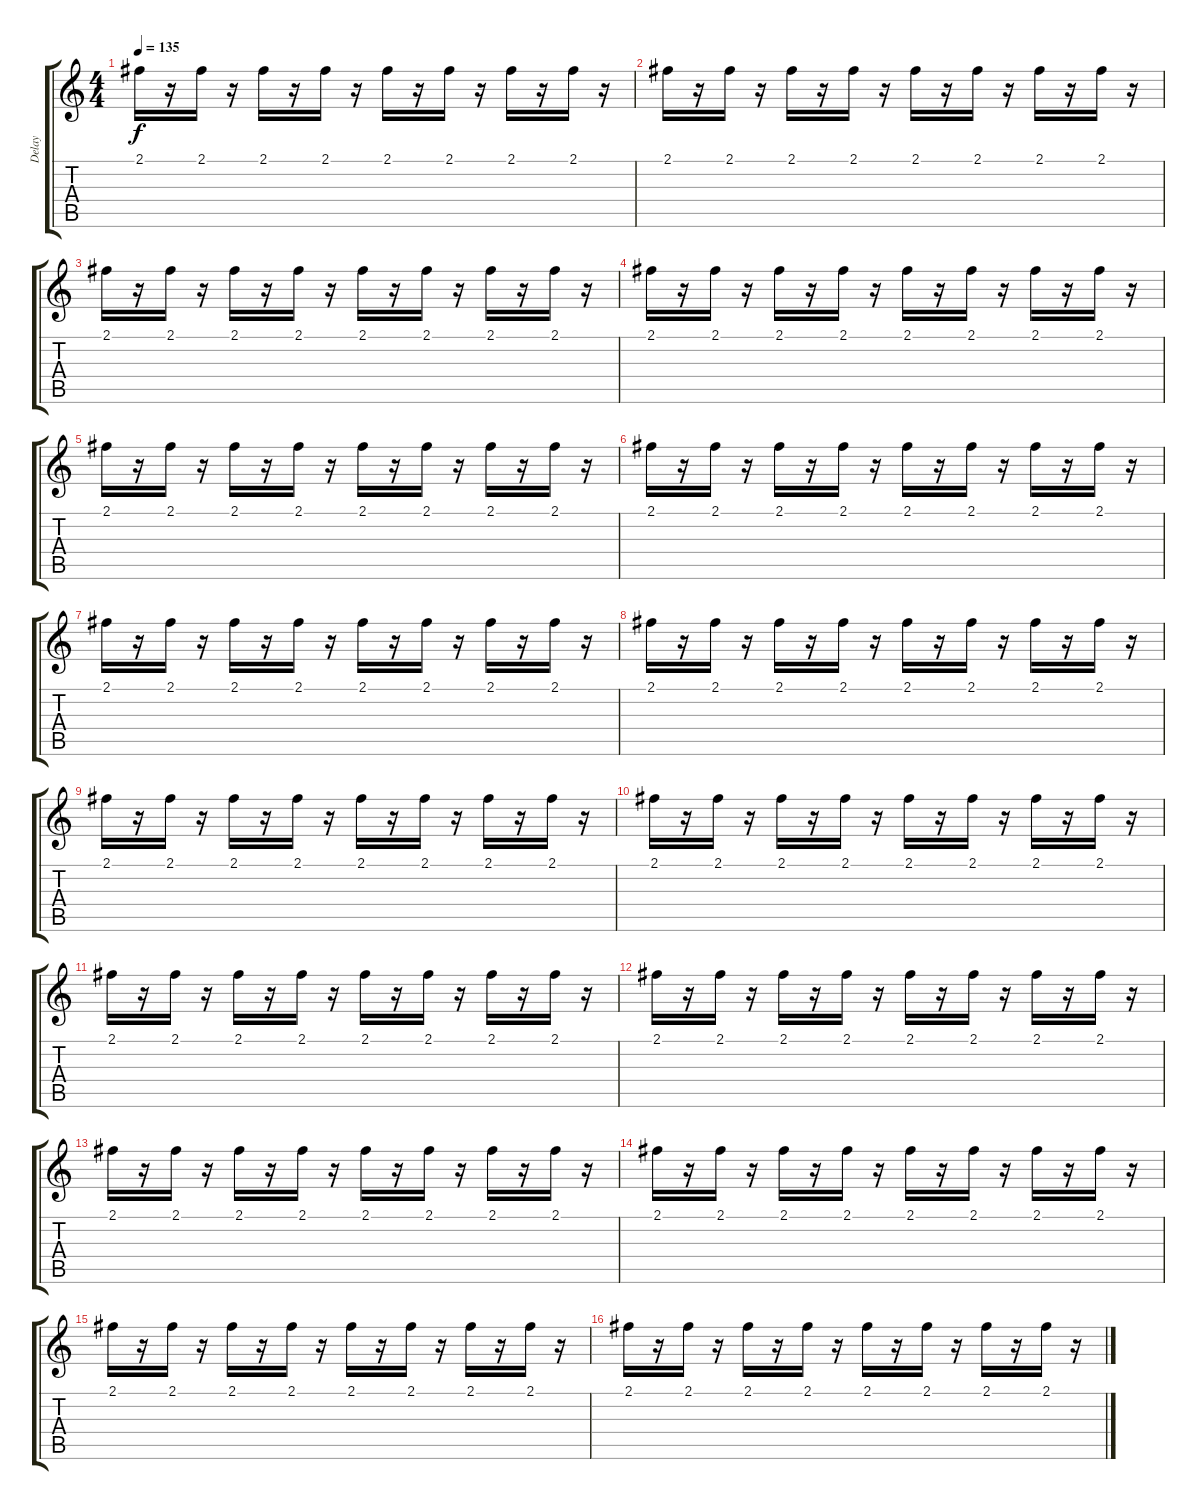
\track ("Delay" "Delay") {instrument overdrivenguitar}
\staff {score tabs}
\tuning (E4 B3 G3 D3 A2 E2) {hide}
\ts (4 4)
\tempo 135
\clef g2
\ks c
2.1.16{dy f instrument overdrivenguitar} r.16 2.1.16 r.16 2.1.16 r.16 2.1.16 r.16 2.1.16 r.16 2.1.16 r.16 2.1.16 r.16 2.1.16 r.16 |
2.1.16 r.16 2.1.16 r.16 2.1.16 r.16 2.1.16 r.16 2.1.16 r.16 2.1.16 r.16 2.1.16 r.16 2.1.16 r.16 |
2.1.16 r.16 2.1.16 r.16 2.1.16 r.16 2.1.16 r.16 2.1.16 r.16 2.1.16 r.16 2.1.16 r.16 2.1.16 r.16 |
2.1.16 r.16 2.1.16 r.16 2.1.16 r.16 2.1.16 r.16 2.1.16 r.16 2.1.16 r.16 2.1.16 r.16 2.1.16 r.16 |
2.1.16 r.16 2.1.16 r.16 2.1.16 r.16 2.1.16 r.16 2.1.16 r.16 2.1.16 r.16 2.1.16 r.16 2.1.16 r.16 |
2.1.16 r.16 2.1.16 r.16 2.1.16 r.16 2.1.16 r.16 2.1.16 r.16 2.1.16 r.16 2.1.16 r.16 2.1.16 r.16 |
2.1.16 r.16 2.1.16 r.16 2.1.16 r.16 2.1.16 r.16 2.1.16 r.16 2.1.16 r.16 2.1.16 r.16 2.1.16 r.16 |
2.1.16 r.16 2.1.16 r.16 2.1.16 r.16 2.1.16 r.16 2.1.16 r.16 2.1.16 r.16 2.1.16 r.16 2.1.16 r.16 |
2.1.16 r.16 2.1.16 r.16 2.1.16 r.16 2.1.16 r.16 2.1.16 r.16 2.1.16 r.16 2.1.16 r.16 2.1.16 r.16 |
2.1.16 r.16 2.1.16 r.16 2.1.16 r.16 2.1.16 r.16 2.1.16 r.16 2.1.16 r.16 2.1.16 r.16 2.1.16 r.16 |
2.1.16 r.16 2.1.16 r.16 2.1.16 r.16 2.1.16 r.16 2.1.16 r.16 2.1.16 r.16 2.1.16 r.16 2.1.16 r.16 |
2.1.16 r.16 2.1.16 r.16 2.1.16 r.16 2.1.16 r.16 2.1.16 r.16 2.1.16 r.16 2.1.16 r.16 2.1.16 r.16 |
2.1.16 r.16 2.1.16 r.16 2.1.16 r.16 2.1.16 r.16 2.1.16 r.16 2.1.16 r.16 2.1.16 r.16 2.1.16 r.16 |
2.1.16 r.16 2.1.16 r.16 2.1.16 r.16 2.1.16 r.16 2.1.16 r.16 2.1.16 r.16 2.1.16 r.16 2.1.16 r.16 |
2.1.16 r.16 2.1.16 r.16 2.1.16 r.16 2.1.16 r.16 2.1.16 r.16 2.1.16 r.16 2.1.16 r.16 2.1.16 r.16 |
2.1.16 r.16 2.1.16 r.16 2.1.16 r.16 2.1.16 r.16 2.1.16 r.16 2.1.16 r.16 2.1.16 r.16 2.1.16 r.16
